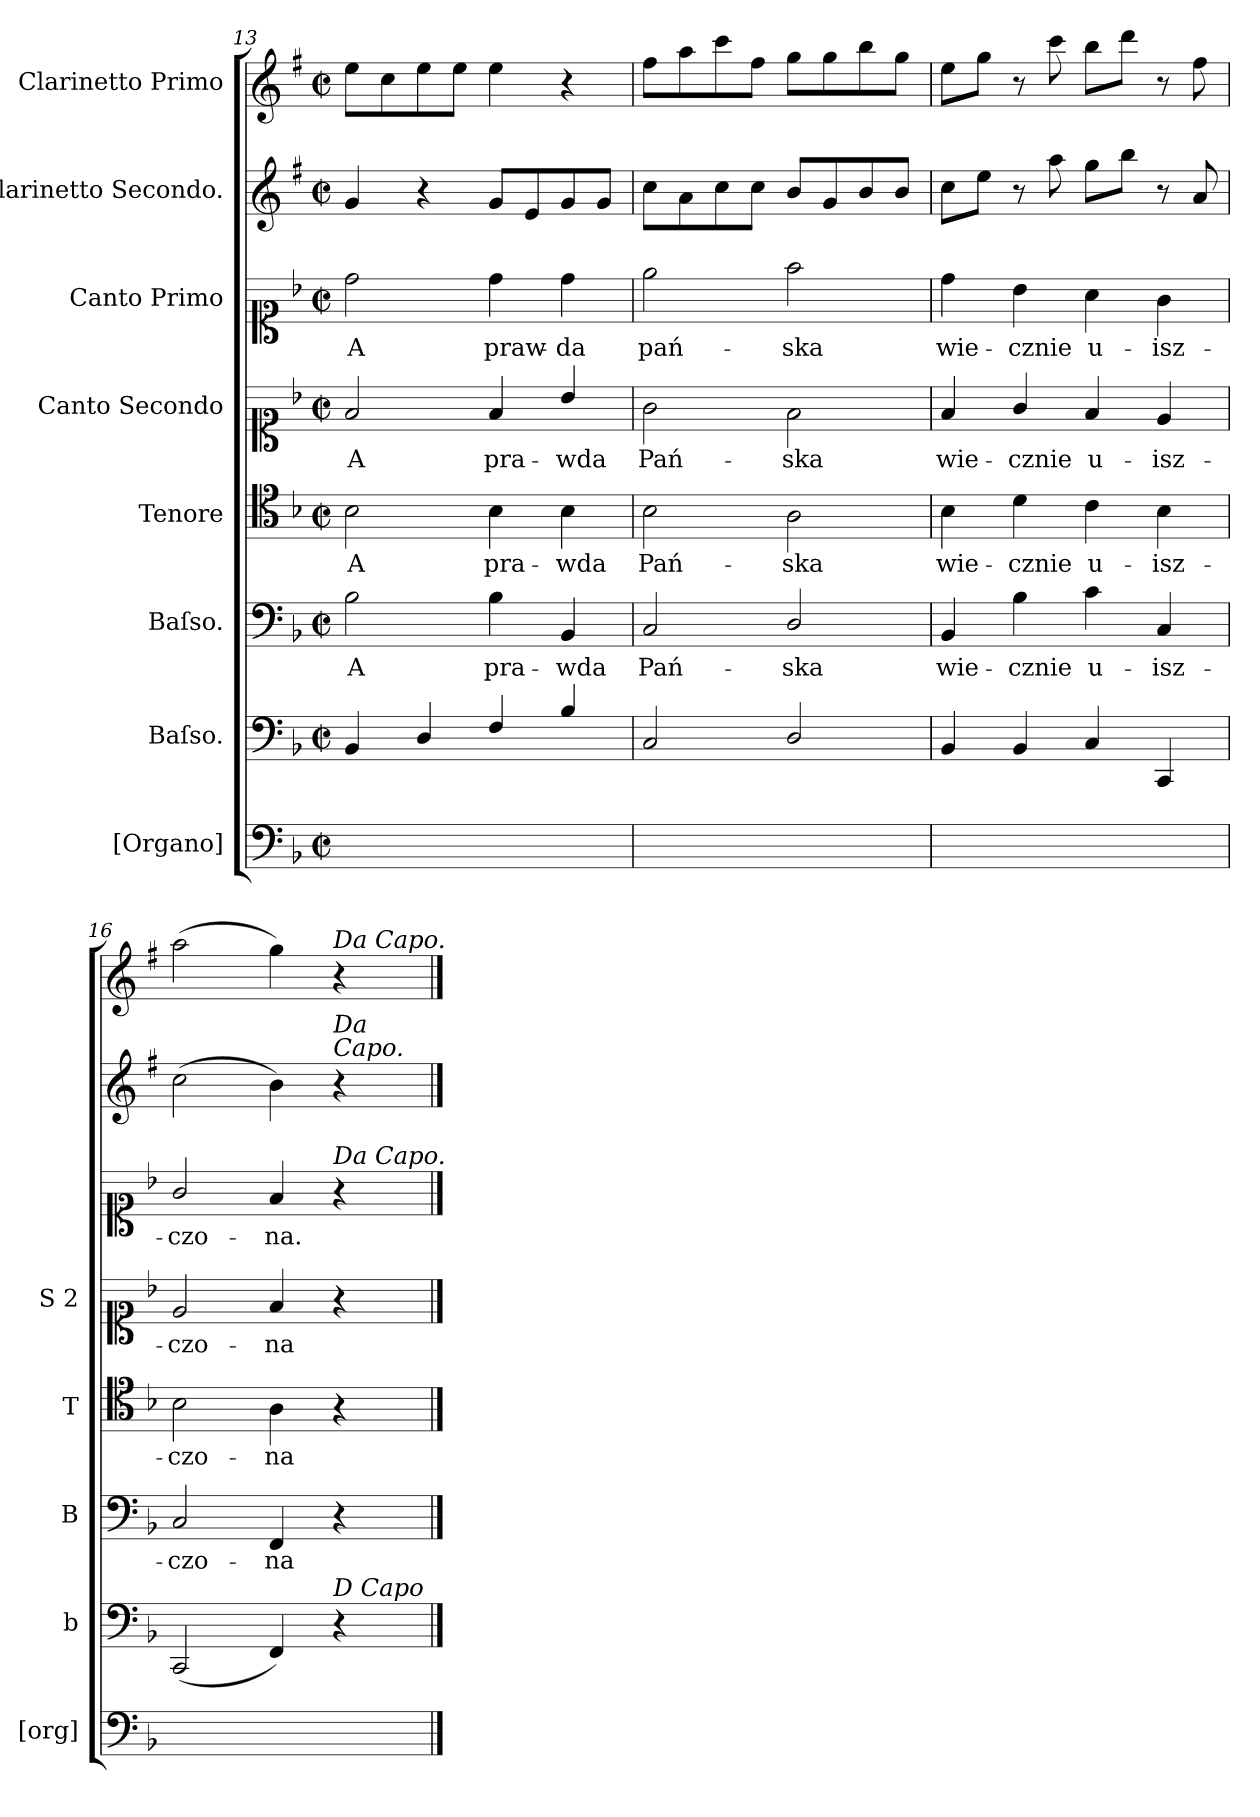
**kern	**kern	**kern	**text	**kern	**text	**kern	**text	**kern	**text	**kern	**kern
*part8	*part7	*part6	*part6	*part5	*part5	*part4	*part4	*part3	*part3	*part2	*part1
*staff8	*staff7	*staff6	*staff6	*staff5	*staff5	*staff4	*staff4	*staff3	*staff3	*staff2	*staff1
*I"[Organo]	*I"Baſso.	*I"Baſso.	*	*I"Tenore	*	*I"Canto Secondo	*	*I"Canto Primo	*	*I"Clarinetto Secondo.	*I"Clarinetto Primo
*I'[org]	*I'b	*I'B	*	*I'T	*	*I'S 2	*	*	*	*	*
*clefF4	*clefF4	*clefF4	*	*clefC4	*	*clefC1	*	*clefC1	*	*clefG2	*clefG2
*	*	*	*	*	*	*	*	*	*	*ITrd1c2	*ITrd1c2
*k[b-]	*k[b-]	*k[b-]	*	*k[b-]	*	*k[b-]	*	*k[b-]	*	*k[b-]	*k[b-]
*F:	*F:	*F:	*	*F:	*	*F:	*	*F:	*	*F:	*F:
*M2/2	*M2/2	*M2/2	*	*M2/2	*	*M2/2	*	*M2/2	*	*M2/2	*M2/2
*met(c|)	*met(c|)	*met(c|)	*	*met(c|)	*	*met(c|)	*	*met(c|)	*	*met(c|)	*met(c|)
=13	=13	=13	=13	=13	=13	=13	=13	=13	=13	=13	=13
1ryy	4BB-/	2B-\	A	2B-\	A	2f/	A	2dd\	A	4f/	8dd\L
.	.	.	.	.	.	.	.	.	.	.	8b-\
.	4D/	.	.	.	.	.	.	.	.	4r	8dd\
.	.	.	.	.	.	.	.	.	.	.	8dd\J
.	4F/	4B-\	pra-	4B-\	pra-	4f/	pra-	4dd\	praw-	8f/L	4dd\
.	.	.	.	.	.	.	.	.	.	8d/	.
.	4B-/	4BB-/	-wda	4B-\	-wda	4b-/	-wda	4dd\	-da	8f/	4r
.	.	.	.	.	.	.	.	.	.	8f/J	.
=14	=14	=14	=14	=14	=14	=14	=14	=14	=14	=14	=14
1ryy	2C/	2C/	Pań-	2B-\	Pań-	2g\	Pań-	2ee\	pań-	8b-\L	8ee\L
.	.	.	.	.	.	.	.	.	.	8g\	8gg\
.	.	.	.	.	.	.	.	.	.	8b-\	8bb-\
.	.	.	.	.	.	.	.	.	.	8b-\J	8ee\J
.	2D/	2D/	-ska	2A\	-ska	2f\	-ska	2ff\	-ska	8a/L	8ff\L
.	.	.	.	.	.	.	.	.	.	8f/	8ff\
.	.	.	.	.	.	.	.	.	.	8a/	8aa\
.	.	.	.	.	.	.	.	.	.	8a/J	8ff\J
=15	=15	=15	=15	=15	=15	=15	=15	=15	=15	=15	=15
1ryy	4BB-/	4BB-/	wie-	4B-\	wie-	4f/	wie-	4dd\	wie-	8b-\L	8dd\L
.	.	.	.	.	.	.	.	.	.	8dd\J	8ff\J
.	4BB-/	4B-\	-cznie	4d\	-cznie	4g/	-cznie	4b-\	-cznie	8r	8r
.	.	.	.	.	.	.	.	.	.	8gg\	8bb-\
.	4C/	4c\	u-	4c\	u-	4f/	u-	4a\	u-	8ff\L	8aa\L
.	.	.	.	.	.	.	.	.	.	8aa\J	8ccc\J
.	4CC/	4C/	-isz-	4B-\	-isz-	4e/	-isz-	4g\	-isz-	8r	8r
.	.	.	.	.	.	.	.	.	.	8g/	8ee\
=16	=16	=16	=16	=16	=16	=16	=16	=16	=16	=16	=16
1ryy	(2CC/	2C/	-czo-	2B-\	-czo-	2e/	-czo-	2g/	-czo-	(2b-\	(2gg\
.	4FF/)	4FF/	-na	4A\	-na	4f/	-na	4f/	-na.	4a\)	4ff\)
!	!	!	!	!	!	!	!	!	!	!	!LO:TX:a:i:t=Da Capo.
!	!	!	!	!	!	!	!	!	!	!LO:TX:a:i:t=Da\nCapo.	!
!	!	!	!	!	!	!	!	!LO:TX:a:i:t=Da Capo.	!	!	!
!	!LO:TX:a:i:t=D Capo	!	!	!	!	!	!	!	!	!	!
.	4r	4r	.	4r	.	4r	.	4r	.	4r	4r
==	==	==	==	==	==	==	==	==	==	==	==
*-	*-	*-	*-	*-	*-	*-	*-	*-	*-	*-	*-
